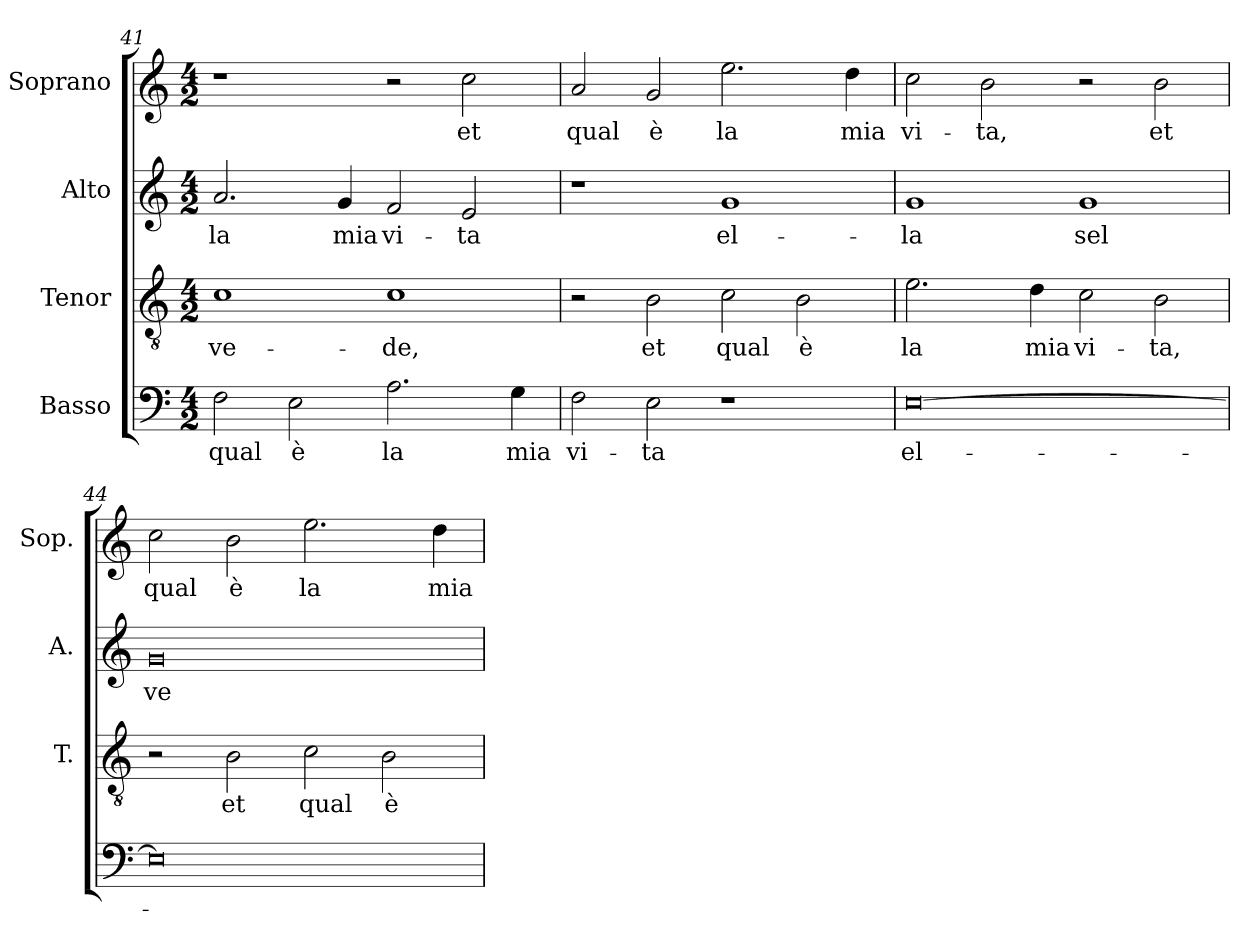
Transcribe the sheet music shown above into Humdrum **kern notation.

**kern	**text	**kern	**text	**kern	**text	**kern	**text
*part4	*part4	*part3	*part3	*part2	*part2	*part1	*part1
*staff4	*staff4	*staff3	*staff3	*staff2	*staff2	*staff1	*staff1
*I"Basso	*	*I"Tenor	*	*I"Alto	*	*I"Soprano	*
*	*	*I'T.	*	*I'A.	*	*I'Sop.	*
*clefF4	*	*clefGv2	*	*clefG2	*	*clefG2	*
*	*	*ITrd7c12	*	*	*	*	*
*k[]	*	*k[]	*	*k[]	*	*k[]	*
*C:	*	*C:	*	*C:	*	*C:	*
*M4/2	*	*M4/2	*	*M4/2	*	*M4/2	*
=41	=41	=41	=41	=41	=41	=41	=41
!	!LO:LY:b:color=#000000	!	!	!	!	!	!
!	!	!	!LO:LY:b:color=#000000	!	!	!	!
!	!	!	!	!	!LO:LY:b:color=#000000	!	!
2Fi\	qual	1Ci	ve-	2.ai/	la	1r	.
!	!LO:LY:b:color=#000000	!	!	!	!	!	!
2Ei\	è	.	.	.	.	.	.
!	!	!	!	!	!LO:LY:b:color=#000000	!	!
.	.	.	.	4gi/	mia	.	.
!	!LO:LY:b:color=#000000	!	!	!	!	!	!
!	!	!	!LO:LY:b:color=#000000	!	!	!	!
!	!	!	!	!	!LO:LY:b:color=#000000	!	!
2.Ai\	la	1Ci	-de,	2fi/	vi-	2r	.
!	!	!	!	!	!LO:LY:b:color=#000000	!	!
!	!	!	!	!	!	!	!LO:LY:b:color=#000000
.	.	.	.	2ei/	-ta	2cci\	et
!	!LO:LY:b:color=#000000	!	!	!	!	!	!
4Gi\	mia	.	.	.	.	.	.
=42	=42	=42	=42	=42	=42	=42	=42
!	!LO:LY:b:color=#000000	!	!	!	!	!	!
!	!	!	!	!	!	!	!LO:LY:b:color=#000000
2Fi\	vi-	2r	.	1r	.	2ai/	qual
!	!LO:LY:b:color=#000000	!	!	!	!	!	!
!	!	!	!LO:LY:b:color=#000000	!	!	!	!
!	!	!	!	!	!	!	!LO:LY:b:color=#000000
2Ei\	-ta	2BBi\	et	.	.	2gi/	è
!	!	!	!LO:LY:b:color=#000000	!	!	!	!
!	!	!	!	!	!LO:LY:b:color=#000000	!	!
!	!	!	!	!	!	!	!LO:LY:b:color=#000000
1r	.	2Ci\	qual	1gi	el-	2.eei\	la
!	!	!	!LO:LY:b:color=#000000	!	!	!	!
.	.	2BBi\	è	.	.	.	.
!	!	!	!	!	!	!	!LO:LY:b:color=#000000
.	.	.	.	.	.	4ddi\	mia
!!LO:LB:g=z
=43	=43	=43	=43	=43	=43	=43	=43
!	!LO:LY:b:color=#000000	!	!	!	!	!	!
!	!	!	!LO:LY:b:color=#000000	!	!	!	!
!	!	!	!	!	!LO:LY:b:color=#000000	!	!
!	!	!	!	!	!	!	!LO:LY:b:color=#000000
[>0Ei	el-	2.Ei\	la	1gi	-la	2cci\	vi-
!	!	!	!	!	!	!	!LO:LY:b:color=#000000
.	.	.	.	.	.	2bi\	-ta,
!	!	!	!LO:LY:b:color=#000000	!	!	!	!
.	.	4Di\	mia	.	.	.	.
!	!	!	!LO:LY:b:color=#000000	!	!	!	!
!	!	!	!	!	!LO:LY:b:color=#000000	!	!
.	.	2Ci\	vi-	1gi	sel	2r	.
!	!	!	!LO:LY:b:color=#000000	!	!	!	!
!	!	!	!	!	!	!	!LO:LY:b:color=#000000
.	.	2BBi\	-ta,	.	.	2bi\	et
=44	=44	=44	=44	=44	=44	=44	=44
!	!	!	!	!	!LO:LY:b:color=#000000	!	!
!	!	!	!	!	!	!	!LO:LY:b:color=#000000
0Ei]	.	2r	.	0gi	ve-	2cci\	qual
!	!	!	!LO:LY:b:color=#000000	!	!	!	!
!	!	!	!	!	!	!	!LO:LY:b:color=#000000
.	.	2BBi\	et	.	.	2bi\	è
!	!	!	!LO:LY:b:color=#000000	!	!	!	!
!	!	!	!	!	!	!	!LO:LY:b:color=#000000
.	.	2Ci\	qual	.	.	2.eei\	la
!	!	!	!LO:LY:b:color=#000000	!	!	!	!
.	.	2BBi\	è	.	.	.	.
!	!	!	!	!	!	!	!LO:LY:b:color=#000000
.	.	.	.	.	.	4ddi\	mia
=	=	=	=	=	=	=	=
*-	*-	*-	*-	*-	*-	*-	*-
